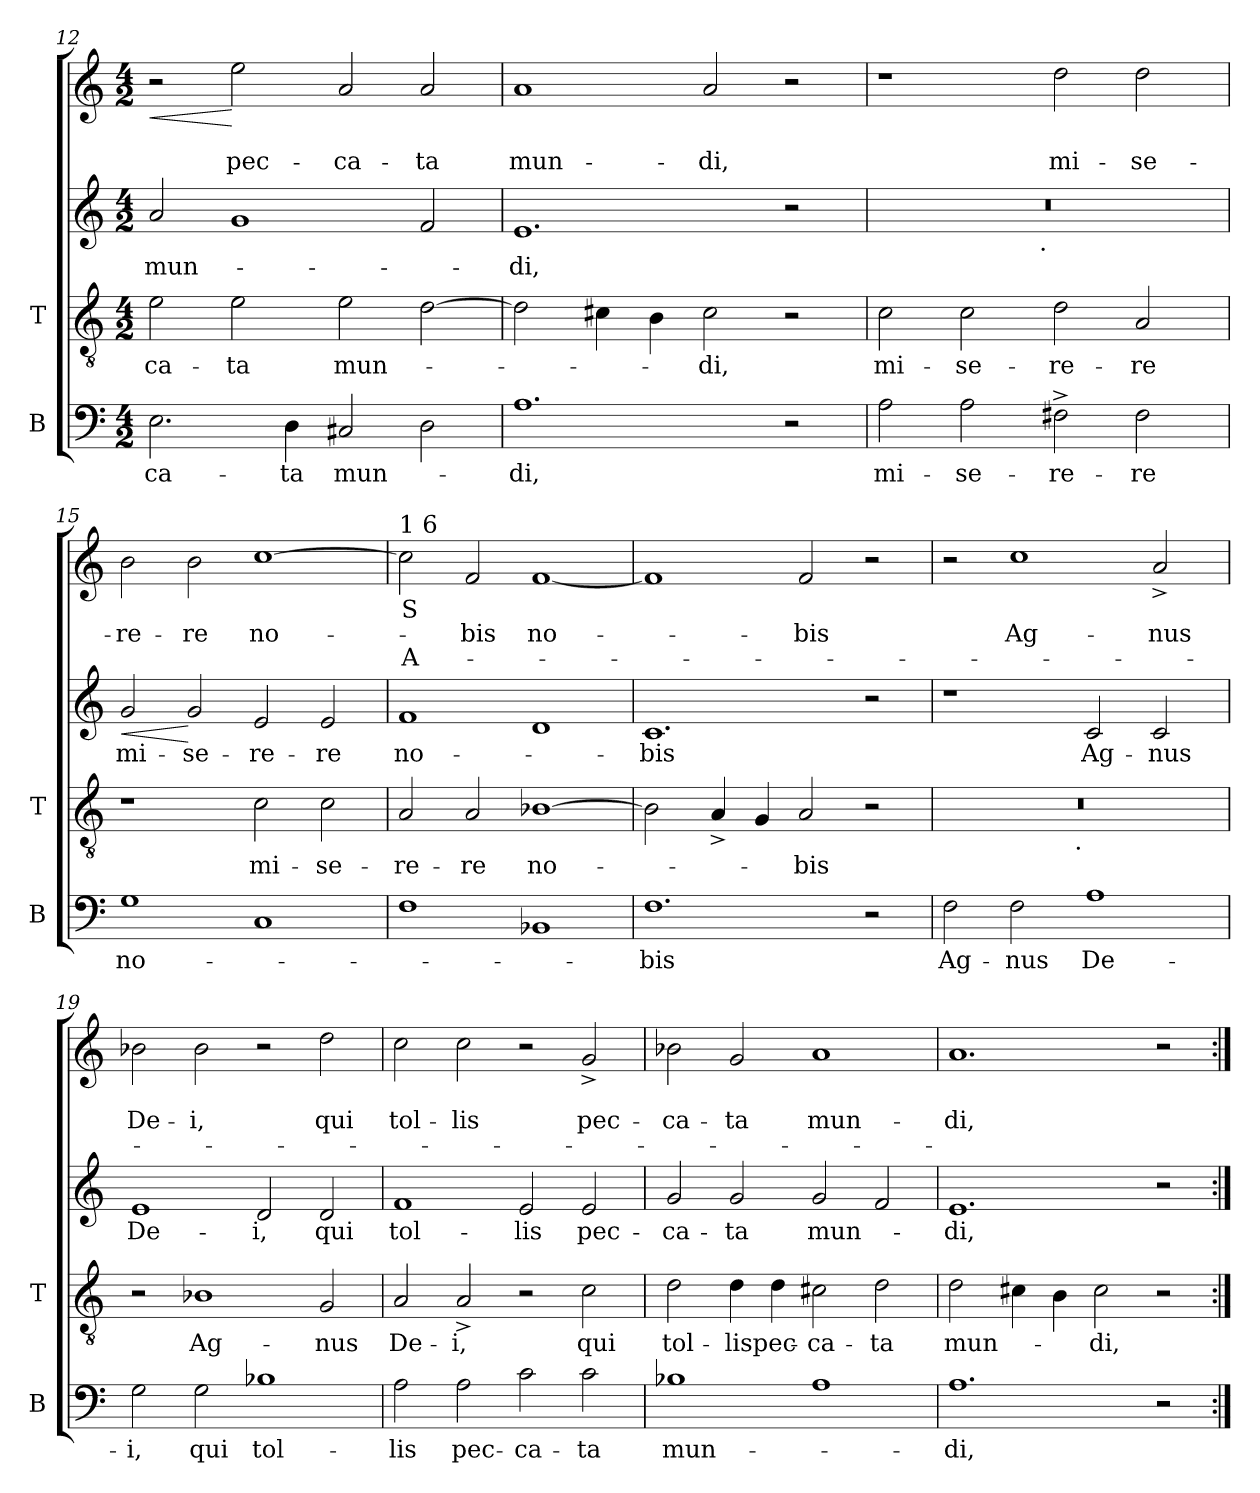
**kern	**text	**kern	**text	**kern	**text	**dynam	**kern	**text	**text	**text	**dynam
*part4	*part4	*part3	*part3	*part2	*part2	*part2	*part1	*part1	*part1	*part1	*part1
*staff4	*staff4	*staff3	*staff3	*staff2	*staff2	*staff2	*staff1	*staff1	*staff1	*staff1	*staff1
*I"B	*	*I"T	*	*	*	*	*	*	*	*	*
*I'B	*	*I'T	*	*	*	*	*	*	*	*	*
*clefF4	*	*clefGv2	*	*clefG2	*	*	*clefG2	*	*	*	*
*k[]	*	*k[]	*	*k[]	*	*	*k[]	*	*	*	*
*C:	*	*C:	*	*C:	*	*	*C:	*	*	*	*
*M4/2	*	*M4/2	*	*M4/2	*	*	*M4/2	*	*	*	*
=12	=12	=12	=12	=12	=12	=12	=12	=12	=12	=12	=12
!	!LO:LY:b	!	!LO:LY:b	!	!LO:LY:b	!	!	!	!	!	!LO:HP:b
2.E\	-ca-	2e\	-ca-	2a/	mun-	.	2r	.	.	.	<
!	!	!	!LO:LY:b	!	!	!	!	!	!LO:LY:b	!	!
.	.	2e\	-ta	1g	.	.	2ee\	.	pec-	.	[
!	!LO:LY:b	!	!	!	!	!	!	!	!	!	!
4D\	-ta	.	.	.	.	.	.	.	.	.	.
!	!LO:LY:b	!	!LO:LY:b	!	!	!	!	!	!LO:LY:b	!	!
2C#X/	mun-	2e\	mun-	.	.	.	2a/	.	-ca-	.	.
!	!	!	!	!	!	!	!	!	!LO:LY:b	!	!
2D\	.	[>2d\	.	2f/	.	.	2a/	.	-ta	.	.
=13	=13	=13	=13	=13	=13	=13	=13	=13	=13	=13	=13
!	!LO:LY:b	!	!	!	!LO:LY:b	!	!	!	!LO:LY:b	!	!
1.A	-di,	2d\]	.	1.e	-di,	.	1a	.	mun-	.	.
.	.	4c#X\	.	.	.	.	.	.	.	.	.
.	.	4B\	.	.	.	.	.	.	.	.	.
!	!	!	!LO:LY:b	!	!	!	!	!	!LO:LY:b	!	!
.	.	2c#\	-di,	.	.	.	2a/	.	-di,	.	.
2r	.	2r	.	2r	.	.	2r	.	.	.	.
=14	=14	=14	=14	=14	=14	=14	=14	=14	=14	=14	=14
!	!LO:LY:b	!	!LO:LY:b	!	!	!	!	!	!	!	!
*	*	*	*	*^	*	*	*	*	*	*	*
2A\	mi-	2c\	mi-	0r	2ryy	.	.	1r	.	.	.	.
!	!LO:LY:b	!	!LO:LY:b	!	!	!	!	!	!	!	!	!
2A\	-se-	2c\	-se-	.	4...ryy	.	.	.	.	.	.	.
!	!	!	!	!	!LO:TX:b:t=.	!	!	!	!	!	!	!
.	.	.	.	.	1ryy	.	.	.	.	.	.	.
!	!LO:LY:b	!	!LO:LY:b	!	!	!	!	!	!	!LO:LY:b	!	!
2F#X^>\	-re-	2d\	-re-	.	.	.	.	2dd\	.	mi-	.	.
!	!LO:LY:b	!	!LO:LY:b	!	!	!	!	!	!	!LO:LY:b	!	!
2F#\	-re	2A/	-re	.	.	.	.	2dd\	.	-se-	.	.
.	.	.	.	.	32ryy	.	.	.	.	.	.	.
=15	=15	=15	=15	=15	=15	=15	=15	=15	=15	=15	=15	=15
!	!LO:LY:b	!	!	!	!	!LO:LY:b	!LO:HP:b	!	!	!	!	!
!	!	!	!	!	!	!	!LO:HP:n=1:b	!	!	!LO:LY:b	!	!
*	*	*	*	*v	*v	*	*	*	*	*	*	*
1G	no-	1r	.	2g/	mi-	< <	2b\	.	-re-	.	.
!	!	!	!	!	!LO:LY:b	!	!	!	!LO:LY:b	!	!
.	.	.	.	2g/	-se-	[	2b\	.	-re	.	.
!	!	!	!LO:LY:b	!	!LO:LY:b	!	!	!	!LO:LY:b	!	!
1C	.	2c\	mi-	2e/	-re-	[	[<1cc	.	no-	.	.
!	!	!	!LO:LY:b	!	!LO:LY:b	!	!	!	!	!	!
.	.	2c\	-se-	2e/	-re	.	.	.	.	.	.
!!LO:LB:g=z
=16	=16	=16	=16	=16	=16	=16	=16	=16	=16	=16	=16
!	!	!	!	!	!	!	!LO:TX:a:t=1 6	!	!	!	!
!	!	!	!LO:LY:b	!	!LO:LY:b	!	!	!LO:LY:b:rj	!	!LO:LY:b:rj	!
1F	.	2A/	-re-	1f	no-	.	2cc\]	S	.	-A-	.
!	!	!	!LO:LY:b	!	!	!	!	!	!LO:LY:b	!	!
.	.	2A/	-re	.	.	.	2f/	.	-bis	.	.
!	!	!	!LO:LY:b	!	!	!	!	!	!LO:LY:b	!	!
1BB-X	.	[>1B-X	no-	1d	.	.	[<1f	.	no-	.	.
=17	=17	=17	=17	=17	=17	=17	=17	=17	=17	=17	=17
!	!LO:LY:b	!	!	!	!LO:LY:b	!	!	!	!	!	!
1.F	-bis	2B-\]	.	1.c	-bis	.	1f]	.	.	.	.
.	.	4A^</	.	.	.	.	.	.	.	.	.
.	.	4G/	.	.	.	.	.	.	.	.	.
!	!	!	!LO:LY:b	!	!	!	!	!	!LO:LY:b	!	!
.	.	2A/	-bis	.	.	.	2f/	.	-bis	.	.
2r	.	2r	.	2r	.	.	2r	.	.	.	.
=18	=18	=18	=18	=18	=18	=18	=18	=18	=18	=18	=18
!	!LO:LY:b	!	!	!	!	!	!	!	!	!	!
*	*	*^	*	*	*	*	*	*	*	*	*
2F\	Ag-	0r	2ryy	.	1r	.	.	2r	.	.	.	.
!	!LO:LY:b	!	!	!	!	!	!	!	!	!LO:LY:b	!	!
2F\	-nus	.	4...ryy	.	.	.	.	1cc	.	Ag-	.	.
!	!	!	!LO:TX:b:t=.	!	!	!	!	!	!	!	!	!
.	.	.	1ryy	.	.	.	.	.	.	.	.	.
!	!LO:LY:b	!	!	!	!	!LO:LY:b	!	!	!	!	!	!
1A	De-	.	.	.	2c/	Ag-	.	.	.	.	.	.
!	!	!	!	!	!	!LO:LY:b	!	!	!	!LO:LY:b	!	!
.	.	.	.	.	2c/	-nus	.	2a^</	.	-nus	.	.
.	.	.	32ryy	.	.	.	.	.	.	.	.	.
=19	=19	=19	=19	=19	=19	=19	=19	=19	=19	=19	=19	=19
!	!LO:LY:b	!	!	!	!	!LO:LY:b	!	!	!	!LO:LY:b	!	!
*	*	*v	*v	*	*	*	*	*	*	*	*	*
2G\	-i,	2r	.	1e	De-	.	2b-X\	.	De-	.	.
!	!LO:LY:b	!	!LO:LY:b	!	!	!	!	!	!LO:LY:b	!	!
2G\	qui	1B-X	Ag-	.	.	.	2b-\	.	-i,	.	.
!	!LO:LY:b	!	!	!	!LO:LY:b	!	!	!	!	!	!
1B-X	tol-	.	.	2d/	-i,	.	2r	.	.	.	.
!	!	!	!LO:LY:b	!	!LO:LY:b	!	!	!	!LO:LY:b	!	!
.	.	2G/	-nus	2d/	qui	.	2dd\	.	qui	.	.
=20	=20	=20	=20	=20	=20	=20	=20	=20	=20	=20	=20
!	!LO:LY:b	!	!LO:LY:b	!	!LO:LY:b	!	!	!	!LO:LY:b	!	!
2A\	-lis	2A/	De-	1f	tol-	.	2cc\	.	tol-	.	.
!	!LO:LY:b	!	!LO:LY:b	!	!	!	!	!	!LO:LY:b	!	!
2A\	pec-	2A^</	-i,	.	.	.	2cc\	.	-lis	.	.
!	!LO:LY:b	!	!	!	!LO:LY:b	!	!	!	!	!	!
2c\	-ca-	2r	.	2e/	-lis	.	2r	.	.	.	.
!	!LO:LY:b	!	!LO:LY:b	!	!LO:LY:b	!	!	!	!LO:LY:b	!	!
2c\	-ta	2c\	qui	2e/	pec-	.	2g^</	.	pec-	.	.
=21	=21	=21	=21	=21	=21	=21	=21	=21	=21	=21	=21
!	!LO:LY:b	!	!LO:LY:b	!	!LO:LY:b	!	!	!	!LO:LY:b	!	!
1B-X	mun-	2d\	tol-	2g/	-ca-	.	2b-X\	.	-ca-	.	.
!	!	!	!LO:LY:b	!	!LO:LY:b	!	!	!	!LO:LY:b	!	!
.	.	4d\	-lispec-	2g/	-ta	.	2g/	.	-ta	.	.
.	.	4d\	.	.	.	.	.	.	.	.	.
!	!	!	!LO:LY:b	!	!LO:LY:b	!	!	!	!LO:LY:b	!	!
1A	.	2c#X\	-ca-	2g/	mun-	.	1a	.	mun-	.	.
!	!	!	!LO:LY:b	!	!	!	!	!	!	!	!
.	.	2d\	-ta	2f/	.	.	.	.	.	.	.
=22	=22	=22	=22	=22	=22	=22	=22	=22	=22	=22	=22
!	!LO:LY:b	!	!LO:LY:b	!	!LO:LY:b	!	!	!	!LO:LY:b	!	!
1.A	-di,	2d\	mun-	1.e	-di,	.	1.a	.	-di,	.	.
.	.	4c#X\	.	.	.	.	.	.	.	.	.
.	.	4B\	.	.	.	.	.	.	.	.	.
!	!	!	!LO:LY:b	!	!	!	!	!	!	!	!
.	.	2c#\	-di,	.	.	.	.	.	.	.	.
2r	.	2r	.	2r	.	.	2r	.	.	.	.
=:|!	=:|!	=:|!	=:|!	=:|!	=:|!	=:|!	=:|!	=:|!	=:|!	=:|!	=:|!
*-	*-	*-	*-	*-	*-	*-	*-	*-	*-	*-	*-
